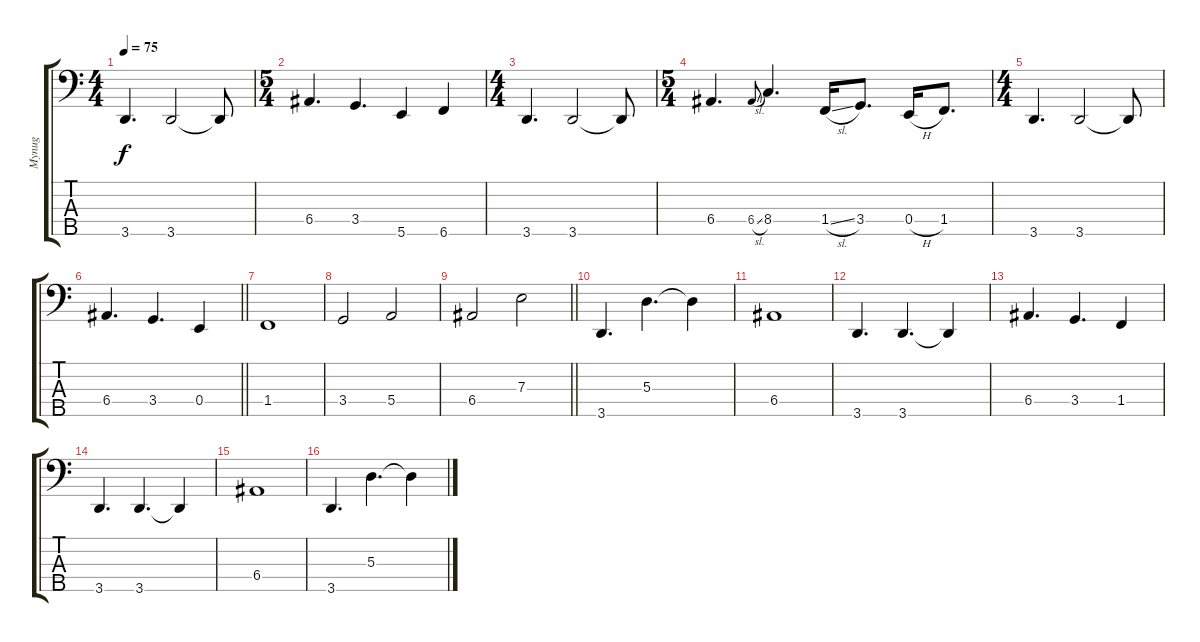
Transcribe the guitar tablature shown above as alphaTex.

\track ("Mynug" "Mynug") {instrument electricbassfinger}
\staff {score tabs}
\tuning (G2 D2 A1 E1 B0) {hide}
\ts (4 4)
\tempo 75
\clef f4
\ks c
3.5.4{d dy f} 3.5.2 3.5{t}.8 |
\ts (5 4)
6.4.4{d} 3.4.4{d} 5.5.4 6.5.4 |
\ts (4 4)
3.5.4{d} 3.5.2 3.5{t}.8 |
\ts (5 4)
6.4.4{d} 6.4{sl}.8{gr onbeat} 8.4.4{d} 1.4{sl}.16 3.4.8{d} 0.4{h}.16 1.4.8{d} |
\ts (4 4)
3.5.4{d} 3.5.2 3.5{t}.8 |
\barLineRight lightlight
6.4.4{d} 3.4.4{d} 0.4.4 |
1.4.1 |
3.4.2 5.4.2 |
\barLineRight lightlight
6.4.2 7.3.2 |
3.5.4{d} 5.3.4{d} 5.3{t}.4 |
6.4.1 |
3.5.4{d} 3.5.4{d} 3.5{t}.4 |
6.4.4{d} 3.4.4{d} 1.4.4 |
3.5.4{d} 3.5.4{d} 3.5{t}.4 |
6.4.1 |
3.5.4{d} 5.3.4{d} 5.3{t}.4
